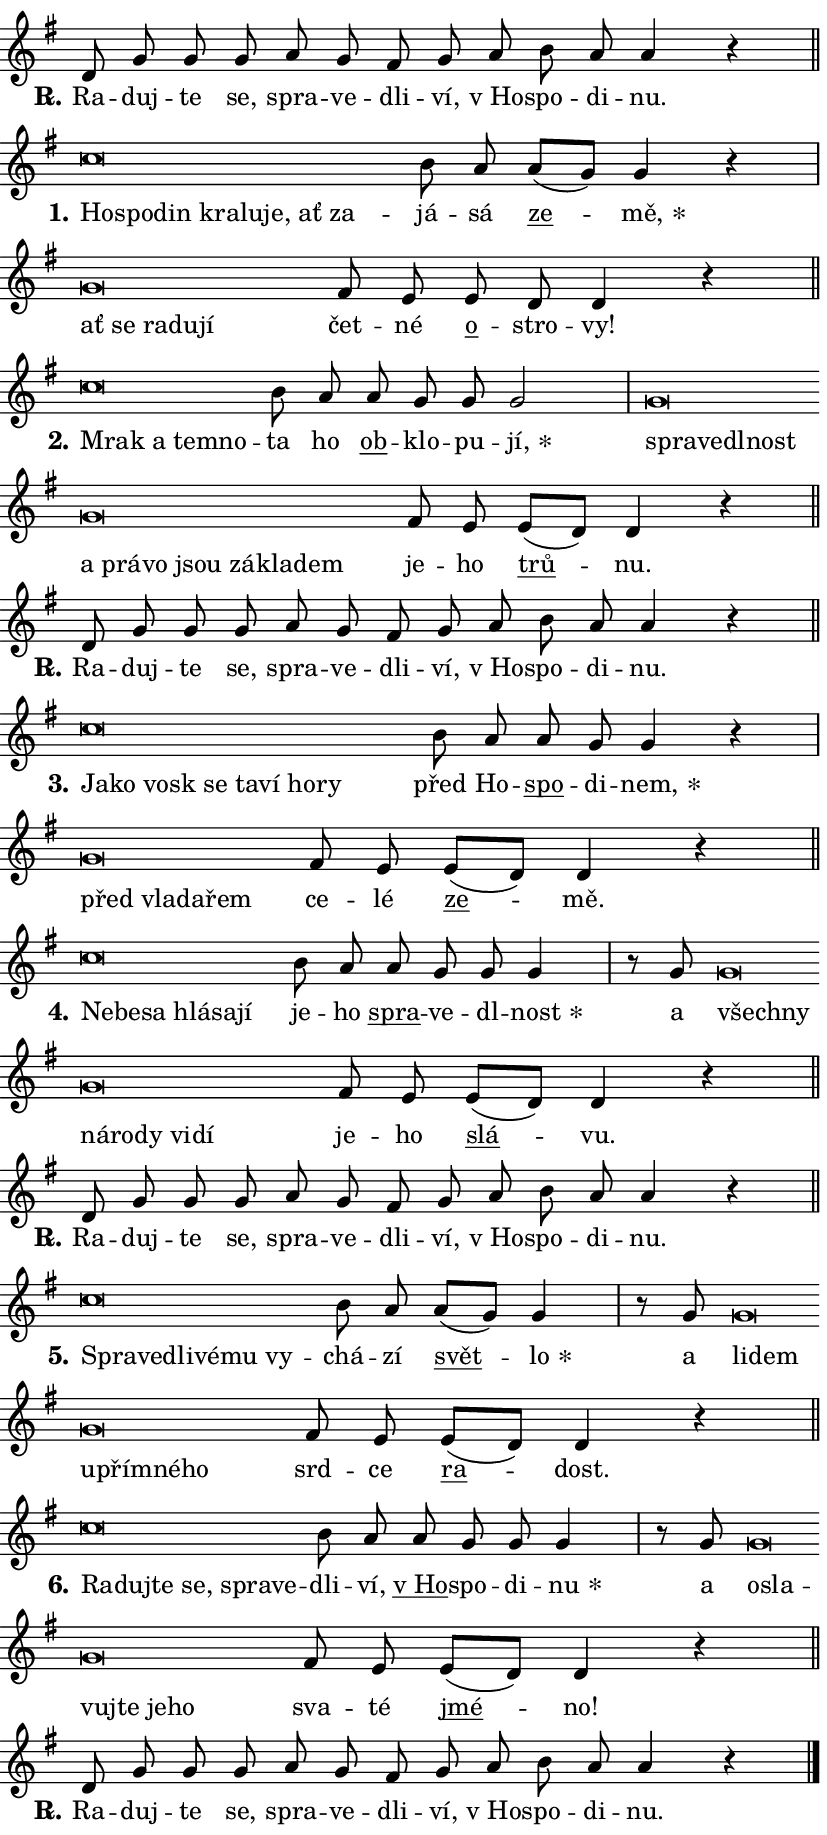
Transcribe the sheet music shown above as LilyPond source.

\version "2.24.0"
\header { tagline = "" }
\paper {
  indent = 0\cm
  top-margin = 0\cm
  right-margin = 0.13\cm % to fit lyric hyphens
  bottom-margin = 0\cm
  left-margin = 0\cm
  paper-width = 14\cm
  page-breaking = #ly:one-page-breaking
  system-system-spacing.basic-distance = #11
  score-system-spacing.basic-distance = #11
  ragged-last = ##f
}


%% Author: Thomas Morley
%% https://lists.gnu.org/archive/html/lilypond-user/2020-05/msg00002.html
#(define (line-position grob)
"Returns position of @var[grob} in current system:
   @code{'start}, if at first time-step
   @code{'end}, if at last time-step
   @code{'middle} otherwise
"
  (let* ((col (ly:item-get-column grob))
         (ln (ly:grob-object col 'left-neighbor))
         (rn (ly:grob-object col 'right-neighbor))
         (col-to-check-left (if (ly:grob? ln) ln col))
         (col-to-check-right (if (ly:grob? rn) rn col))
         (break-dir-left
           (and
             (ly:grob-property col-to-check-left 'non-musical #f)
             (ly:item-break-dir col-to-check-left)))
         (break-dir-right
           (and
             (ly:grob-property col-to-check-right 'non-musical #f)
             (ly:item-break-dir col-to-check-right))))
        (cond ((eqv? 1 break-dir-left) 'start)
              ((eqv? -1 break-dir-right) 'end)
              (else 'middle))))

#(define (tranparent-at-line-position vctor)
  (lambda (grob)
  "Relying on @code{line-position} select the relevant enry from @var{vctor}.
Used to determine transparency,"
    (case (line-position grob)
      ((end) (not (vector-ref vctor 0)))
      ((middle) (not (vector-ref vctor 1)))
      ((start) (not (vector-ref vctor 2))))))

noteHeadBreakVisibility =
#(define-music-function (break-visibility)(vector?)
"Makes @code{NoteHead}s transparent relying on @var{break-visibility}"
#{
  \override NoteHead.transparent =
    #(tranparent-at-line-position break-visibility)
#})

#(define delete-ledgers-for-transparent-note-heads
  (lambda (grob)
    "Reads whether a @code{NoteHead} is transparent.
If so this @code{NoteHead} is removed from @code{'note-heads} from
@var{grob}, which is supposed to be @code{LedgerLineSpanner}.
As a result ledgers are not printed for this @code{NoteHead}"
    (let* ((nhds-array (ly:grob-object grob 'note-heads))
           (nhds-list
             (if (ly:grob-array? nhds-array)
                 (ly:grob-array->list nhds-array)
                 '()))
           ;; Relies on the transparent-property being done before
           ;; Staff.LedgerLineSpanner.after-line-breaking is executed.
           ;; This is fragile ...
           (to-keep
             (remove
               (lambda (nhd)
                 (ly:grob-property nhd 'transparent #f))
               nhds-list)))
      ;; TODO find a better method to iterate over grob-arrays, similiar
      ;; to filter/remove etc for lists
      ;; For now rebuilt from scratch
      (set! (ly:grob-object grob 'note-heads)  '())
      (for-each
        (lambda (nhd)
          (ly:pointer-group-interface::add-grob grob 'note-heads nhd))
        to-keep))))

squashNotes = {
  \override NoteHead.X-extent = #'(-0.2 . 0.2)
  \override NoteHead.Y-extent = #'(-0.75 . 0)
  \override NoteHead.stencil =
    #(lambda (grob)
       (let ((pos (ly:grob-property grob 'staff-position)))
         (begin
           (if (< pos -7) (display "ERROR: Lower brevis then expected\n") (display ""))
           (if (<= pos -6) ly:text-interface::print ly:note-head::print))))
}
unSquashNotes = {
  \revert NoteHead.X-extent
  \revert NoteHead.Y-extent
  \revert NoteHead.stencil
}

hideNotes = \noteHeadBreakVisibility #begin-of-line-visible
unHideNotes = \noteHeadBreakVisibility #all-visible

% work-around for resetting accidentals
% https://lilypond.org/doc/v2.23/Documentation/notation/displaying-rhythms#unmetered-music
cadenzaMeasure = {
  \cadenzaOff
  \partial 1024 s1024
  \cadenzaOn
}

#(define-markup-command (accent layout props text) (markup?)
  "Underline accented syllable"
  (interpret-markup layout props
    #{\markup \override #'(offset . 4.3) \underline { #text }#}))

responsum = \markup \concat {
  "R" \hspace #-1.05 \path #0.1 #'((moveto 0 0.07) (lineto 0.9 0.8)) \hspace #0.05 "."
}

spaceSize = #0.6828661417322834 % exact space size for TeX Gyre Schola

\layout {
  \context {
    \Staff
    \remove "Time_signature_engraver"
    \override LedgerLineSpanner.after-line-breaking = #delete-ledgers-for-transparent-note-heads
  }
  \context {
    \Lyrics {
      \override LyricSpace.minimum-distance = \spaceSize
      \override LyricText.font-name = #"TeX Gyre Schola"
      \override LyricText.font-size = 1
      \override StanzaNumber.font-name = #"TeX Gyre Schola Bold"
      \override StanzaNumber.font-size = 1
    }
  }
  \context {
    \Score 
    \override NoteHead.text =
      #(lambda (grob) 
        (let ((pos (ly:grob-property grob 'staff-position)))
          #{\markup {
            \combine
              \halign #-0.55 \raise #(if (= pos -6) 0 0.5) \override #'(thickness . 2) \draw-line #'(3.2 . 0)
              \musicglyph "noteheads.sM1"
          }#}))
  }
}

% magnetic-lyrics.ily
%
%   written by
%     Jean Abou Samra <jean@abou-samra.fr>
%     Werner Lemberg <wl@gnu.org>
%
%   adapted by
%     Jiri Hon <jiri.hon@gmail.com>
%
% Version 2022-Apr-15

% https://www.mail-archive.com/lilypond-user@gnu.org/msg149350.html

#(define (Left_hyphen_pointer_engraver context)
   "Collect syllable-hyphen-syllable occurrences in lyrics and store
them in properties.  This engraver only looks to the left.  For
example, if the lyrics input is @code{foo -- bar}, it does the
following.

@itemize @bullet
@item
Set the @code{text} property of the @code{LyricHyphen} grob between
@q{foo} and @q{bar} to @code{foo}.

@item
Set the @code{left-hyphen} property of the @code{LyricText} grob with
text @q{foo} to the @code{LyricHyphen} grob between @q{foo} and
@q{bar}.
@end itemize

Use this auxiliary engraver in combination with the
@code{lyric-@/text::@/apply-@/magnetic-@/offset!} hook."
   (let ((hyphen #f)
         (text #f))
     (make-engraver
      (acknowledgers
       ((lyric-syllable-interface engraver grob source-engraver)
        (set! text grob)))
      (end-acknowledgers
       ((lyric-hyphen-interface engraver grob source-engraver)
        ;(when (not (grob::has-interface grob 'lyric-space-interface))
          (set! hyphen grob)));)
      ((stop-translation-timestep engraver)
       (when (and text hyphen)
         (ly:grob-set-object! text 'left-hyphen hyphen))
       (set! text #f)
       (set! hyphen #f)))))

#(define (lyric-text::apply-magnetic-offset! grob)
   "If the space between two syllables is less than the value in
property @code{LyricText@/.details@/.squash-threshold}, move the right
syllable to the left so that it gets concatenated with the left
syllable.

Use this function as a hook for
@code{LyricText@/.after-@/line-@/breaking} if the
@code{Left_@/hyphen_@/pointer_@/engraver} is active."
   (let ((hyphen (ly:grob-object grob 'left-hyphen #f)))
     (when hyphen
       (let ((left-text (ly:spanner-bound hyphen LEFT)))
         (when (grob::has-interface left-text 'lyric-syllable-interface)
           (let* ((common (ly:grob-common-refpoint grob left-text X))
                  (this-x-ext (ly:grob-extent grob common X))
                  (left-x-ext
                   (begin
                     ;; Trigger magnetism for left-text.
                     (ly:grob-property left-text 'after-line-breaking)
                     (ly:grob-extent left-text common X)))
                  ;; `delta` is the gap width between two syllables.
                  (delta (- (interval-start this-x-ext)
                            (interval-end left-x-ext)))
                  (details (ly:grob-property grob 'details))
                  (threshold (assoc-get 'squash-threshold details 0.2)))
             (when (< delta threshold)
               (let* (;; We have to manipulate the input text so that
                      ;; ligatures crossing syllable boundaries are not
                      ;; disabled.  For languages based on the Latin
                      ;; script this is essentially a beautification.
                      ;; However, for non-Western scripts it can be a
                      ;; necessity.
                      (lt (ly:grob-property left-text 'text))
                      (rt (ly:grob-property grob 'text))
                      (is-space (grob::has-interface hyphen 'lyric-space-interface))
                      (space (if is-space " " ""))
                      (extra-delta (if is-space spaceSize 0))
                      ;; Append new syllable.
                      (ltrt-space (if (and (string? lt) (string? rt))
                                (string-append lt space rt)
                                (make-concat-markup (list lt space rt))))
                      ;; Right-align `ltrt` to the right side.
                      (ltrt-space-markup (grob-interpret-markup
                               grob
                               (make-translate-markup
                                (cons (interval-length this-x-ext) 0)
                                (make-right-align-markup ltrt-space)))))
                 (begin
                   ;; Don't print `left-text`.
                   (ly:grob-set-property! left-text 'stencil #f)
                   ;; Set text and stencil (which holds all collected
                   ;; syllables so far) and shift it to the left.
                   (ly:grob-set-property! grob 'text ltrt-space)
                   (ly:grob-set-property! grob 'stencil ltrt-space-markup)
                   (ly:grob-translate-axis! grob (- (- delta extra-delta)) X))))))))))


#(define (lyric-hyphen::displace-bounds-first grob)
   ;; Make very sure this callback isn't triggered too early.
   (let ((left (ly:spanner-bound grob LEFT))
         (right (ly:spanner-bound grob RIGHT)))
     (ly:grob-property left 'after-line-breaking)
     (ly:grob-property right 'after-line-breaking)
     (ly:lyric-hyphen::print grob)))

squashThreshold = #0.4

\layout {
  \context {
    \Lyrics
    \consists #Left_hyphen_pointer_engraver
    \override LyricText.after-line-breaking =
      #lyric-text::apply-magnetic-offset!
    \override LyricHyphen.stencil = #lyric-hyphen::displace-bounds-first
    \override LyricText.details.squash-threshold = \squashThreshold
    \override LyricHyphen.minimum-distance = 0
    \override LyricHyphen.minimum-length = \squashThreshold
  }
}

squashText = \override LyricText.details.squash-threshold = 9999
unSquashText = \override LyricText.details.squash-threshold = \squashThreshold

leftText = \override LyricText.self-alignment-X = #LEFT
unLeftText = \revert LyricText.self-alignment-X

starOffset = #(lambda (grob) 
                (let ((x_offset (ly:self-alignment-interface::aligned-on-x-parent grob)))
                  (if (= x_offset 0) 0 (+ x_offset 1.2))))

star = #(define-music-function (syllable)(string?)
"Append star separator at the end of a syllable"
#{
  \once \override LyricText.X-offset = #starOffset
  \lyricmode { \markup {
    #syllable
    \override #'((font-name . "TeX Gyre Schola Bold")) \hspace #0.2 \lower #0.65 \larger "*"
  } }
#})

starAccent = #(define-music-function (syllable)(string?)
"Append star separator at the end of a syllable and make accent"
#{
  \once \override LyricText.X-offset = #starOffset
  \lyricmode { \markup {
    \accent #syllable
    \override #'((font-name . "TeX Gyre Schola Bold")) \hspace #0.2 \lower #0.65 \larger "*"
  } }
#})

breath = #(define-music-function (syllable)(string?)
"Append breathing indicator at the end of a syllable"
#{
  \lyricmode { \markup { #syllable "+" } }
#})

optionalBreath = #(define-music-function (syllable)(string?)
"Append optional breathing indicator at the end of a syllable"
#{
  \lyricmode { \markup { #syllable "(+)" } }
#})


\score {
    <<
        \new Voice = "melody" { \cadenzaOn \key g \major \relative { d'8 g g g a g \bar "" fis g \bar "" a b a a4 r \cadenzaMeasure \bar "||" \break } }
        \new Lyrics \lyricsto "melody" { \lyricmode { \set stanza = \responsum
Ra -- duj -- te se, spra -- ve -- dli -- ví, "v Ho" -- spo -- di -- nu. } }
    >>
    \layout {}
}

\score {
    <<
        \new Voice = "melody" { \cadenzaOn \key g \major \relative { \squashNotes c''\breve*1/16 \hideNotes \breve*1/16 \bar "" \breve*1/16 \bar "" \breve*1/16 \bar "" \breve*1/16 \bar "" \breve*1/16 \bar "" \breve*1/16 \breve*1/16 \bar "" \unHideNotes \unSquashNotes b8 a \bar "" a[( g)] g4 r \cadenzaMeasure \bar "|" \squashNotes g\breve*1/16 \hideNotes \breve*1/16 \bar "" \breve*1/16 \bar "" \breve*1/16 \breve*1/16 \bar "" \unHideNotes \unSquashNotes fis8 e \bar "" e d d4 r \cadenzaMeasure \bar "||" \break } }
        \new Lyrics \lyricsto "melody" { \lyricmode { \set stanza = "1."
\leftText Ho -- \squashText spo -- din kra -- lu -- je, ať za -- \unLeftText \unSquashText já -- sá \markup \accent ze -- \star mě, \leftText ať \squashText se ra -- du -- jí \unLeftText \unSquashText čet -- né \markup \accent o -- stro -- vy! } }
    >>
    \layout {}
}

\score {
    <<
        \new Voice = "melody" { \cadenzaOn \key g \major \relative { \squashNotes c''\breve*1/16 \hideNotes \breve*1/16 \bar "" \breve*1/16 \breve*1/16 \bar "" \unHideNotes \unSquashNotes b8 a \bar "" a g g g2 \cadenzaMeasure \bar "|" \squashNotes g\breve*1/16 \hideNotes \breve*1/16 \bar "" \breve*1/16 \bar "" \breve*1/16 \bar "" \breve*1/16 \bar "" \breve*1/16 \bar "" \breve*1/16 \bar "" \breve*1/16 \bar "" \breve*1/16 \bar "" \breve*1/16 \breve*1/16 \bar "" \unHideNotes \unSquashNotes fis8 e \bar "" e[( d)] d4 r \cadenzaMeasure \bar "||" \break } }
        \new Lyrics \lyricsto "melody" { \lyricmode { \set stanza = "2."
\leftText Mrak \squashText a tem -- no -- \unLeftText \unSquashText ta ho \markup \accent ob -- klo -- pu -- \star jí, \leftText spra -- \squashText ve -- dl -- nost a prá -- vo jsou zá -- kla -- dem \unLeftText \unSquashText je -- ho \markup \accent trů -- nu. } }
    >>
    \layout {}
}

\score {
    <<
        \new Voice = "melody" { \cadenzaOn \key g \major \relative { d'8 g g g a g \bar "" fis g \bar "" a b a a4 r \cadenzaMeasure \bar "||" \break } }
        \new Lyrics \lyricsto "melody" { \lyricmode { \set stanza = \responsum
Ra -- duj -- te se, spra -- ve -- dli -- ví, "v Ho" -- spo -- di -- nu. } }
    >>
    \layout {}
}

\score {
    <<
        \new Voice = "melody" { \cadenzaOn \key g \major \relative { \squashNotes c''\breve*1/16 \hideNotes \breve*1/16 \bar "" \breve*1/16 \bar "" \breve*1/16 \bar "" \breve*1/16 \bar "" \breve*1/16 \bar "" \breve*1/16 \breve*1/16 \bar "" \unHideNotes \unSquashNotes b8 a \bar "" a g g4 r \cadenzaMeasure \bar "|" \squashNotes g\breve*1/16 \hideNotes \breve*1/16 \bar "" \breve*1/16 \breve*1/16 \bar "" \unHideNotes \unSquashNotes fis8 e \bar "" e[( d)] d4 r \cadenzaMeasure \bar "||" \break } }
        \new Lyrics \lyricsto "melody" { \lyricmode { \set stanza = "3."
\leftText Ja -- \squashText ko vosk se ta -- ví ho -- ry \unLeftText \unSquashText před Ho -- \markup \accent spo -- di -- \star nem, \leftText před \squashText vla -- da -- řem \unLeftText \unSquashText ce -- lé \markup \accent ze -- mě. } }
    >>
    \layout {}
}

\score {
    <<
        \new Voice = "melody" { \cadenzaOn \key g \major \relative { \squashNotes c''\breve*1/16 \hideNotes \breve*1/16 \bar "" \breve*1/16 \bar "" \breve*1/16 \bar "" \breve*1/16 \breve*1/16 \bar "" \unHideNotes \unSquashNotes b8 a \bar "" a g g g4 \cadenzaMeasure \bar "|" r8 g8 \squashNotes g\breve*1/16 \hideNotes \breve*1/16 \bar "" \breve*1/16 \bar "" \breve*1/16 \bar "" \breve*1/16 \bar "" \breve*1/16 \breve*1/16 \bar "" \unHideNotes \unSquashNotes fis8 e \bar "" e[( d)] d4 r \cadenzaMeasure \bar "||" \break } }
        \new Lyrics \lyricsto "melody" { \lyricmode { \set stanza = "4."
\leftText Ne -- \squashText be -- sa hlá -- sa -- jí \unLeftText \unSquashText je -- ho \markup \accent spra -- ve -- dl -- \star nost a \leftText všech -- \squashText ny ná -- ro -- dy vi -- dí \unLeftText \unSquashText je -- ho \markup \accent slá -- vu. } }
    >>
    \layout {}
}

\score {
    <<
        \new Voice = "melody" { \cadenzaOn \key g \major \relative { d'8 g g g a g \bar "" fis g \bar "" a b a a4 r \cadenzaMeasure \bar "||" \break } }
        \new Lyrics \lyricsto "melody" { \lyricmode { \set stanza = \responsum
Ra -- duj -- te se, spra -- ve -- dli -- ví, "v Ho" -- spo -- di -- nu. } }
    >>
    \layout {}
}

\score {
    <<
        \new Voice = "melody" { \cadenzaOn \key g \major \relative { \squashNotes c''\breve*1/16 \hideNotes \breve*1/16 \bar "" \breve*1/16 \bar "" \breve*1/16 \bar "" \breve*1/16 \breve*1/16 \bar "" \unHideNotes \unSquashNotes b8 a \bar "" a[( g)] g4 \cadenzaMeasure \bar "|" r8 g8 \squashNotes g\breve*1/16 \hideNotes \breve*1/16 \bar "" \breve*1/16 \bar "" \breve*1/16 \bar "" \breve*1/16 \breve*1/16 \bar "" \unHideNotes \unSquashNotes fis8 e \bar "" e[( d)] d4 r \cadenzaMeasure \bar "||" \break } }
        \new Lyrics \lyricsto "melody" { \lyricmode { \set stanza = "5."
\leftText Spra -- \squashText ve -- dli -- vé -- mu vy -- \unLeftText \unSquashText chá -- zí \markup \accent svět -- \star lo a \leftText li -- \squashText dem u -- přím -- né -- ho \unLeftText \unSquashText srd -- ce \markup \accent ra -- dost. } }
    >>
    \layout {}
}

\score {
    <<
        \new Voice = "melody" { \cadenzaOn \key g \major \relative { \squashNotes c''\breve*1/16 \hideNotes \breve*1/16 \bar "" \breve*1/16 \bar "" \breve*1/16 \bar "" \breve*1/16 \breve*1/16 \bar "" \unHideNotes \unSquashNotes b8 a \bar "" a g g g4 \cadenzaMeasure \bar "|" r8 g8 \squashNotes g\breve*1/16 \hideNotes \breve*1/16 \bar "" \breve*1/16 \bar "" \breve*1/16 \bar "" \breve*1/16 \breve*1/16 \bar "" \unHideNotes \unSquashNotes fis8 e \bar "" e[( d)] d4 r \cadenzaMeasure \bar "||" \break } }
        \new Lyrics \lyricsto "melody" { \lyricmode { \set stanza = "6."
\leftText Ra -- \squashText duj -- te se, spra -- ve -- \unLeftText \unSquashText dli -- ví, \markup \accent "v Ho" -- spo -- di -- \star nu a \leftText o -- \squashText sla -- vuj -- te je -- ho \unLeftText \unSquashText sva -- té \markup \accent jmé -- no! } }
    >>
    \layout {}
}

\score {
    <<
        \new Voice = "melody" { \cadenzaOn \key g \major \relative { d'8 g g g a g \bar "" fis g \bar "" a b a a4 r \cadenzaMeasure \bar "||" \break } \bar "|." }
        \new Lyrics \lyricsto "melody" { \lyricmode { \set stanza = \responsum
Ra -- duj -- te se, spra -- ve -- dli -- ví, "v Ho" -- spo -- di -- nu. } }
    >>
    \layout {}
}
